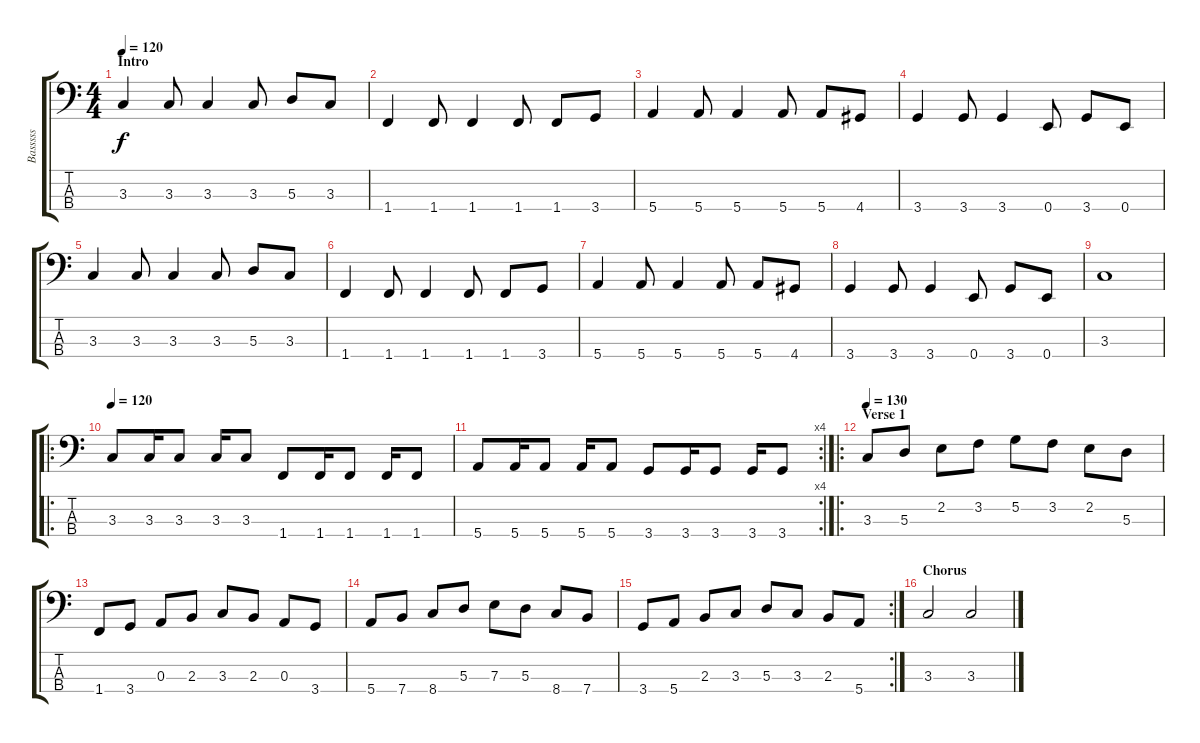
\track ("Basssss" "Basssss") {instrument electricbassfinger}
\staff {score tabs}
\tuning (G2 D2 A1 E1) {hide}
\ts (4 4)
\section ("" "Intro")
\tempo 120
\tempo 125
\tempo 120
\clef f4
\ks c
3.3.4{dy f instrument electricbassfinger} 3.3.8 3.3.4 3.3.8 5.3.8 3.3.8 |
1.4.4 1.4.8 1.4.4 1.4.8 1.4.8 3.4.8 |
5.4.4 5.4.8 5.4.4 5.4.8 5.4.8 4.4.8 |
3.4.4 3.4.8 3.4.4 0.4.8 3.4.8 0.4.8 |
3.3.4 3.3.8 3.3.4 3.3.8 5.3.8 3.3.8 |
1.4.4 1.4.8 1.4.4 1.4.8 1.4.8 3.4.8 |
5.4.4 5.4.8 5.4.4 5.4.8 5.4.8 4.4.8 |
3.4.4 3.4.8 3.4.4 0.4.8 3.4.8 0.4.8 |
3.3.1 |
\ro
\tempo 120
3.3.8 3.3.16 3.3.8 3.3.16 3.3.8 1.4.8 1.4.16 1.4.8 1.4.16 1.4.8 |
\rc 4
5.4.8 5.4.16 5.4.8 5.4.16 5.4.8 3.4.8 3.4.16 3.4.8 3.4.16 3.4.8 |
\ro
\section ("" "Verse 1")
\tempo 130
3.3.8 5.3.8 2.2.8 3.2.8 5.2.8 3.2.8 2.2.8 5.3.8 |
1.4.8 3.4.8 0.3.8 2.3.8 3.3.8 2.3.8 0.3.8 3.4.8 |
5.4.8 7.4.8 8.4.8 5.3.8 7.3.8 5.3.8 8.4.8 7.4.8 |
\rc 2
3.4.8 5.4.8 2.3.8 3.3.8 5.3.8 3.3.8 2.3.8 5.4.8 |
\section ("" "Chorus")
3.3.2 3.3.2
